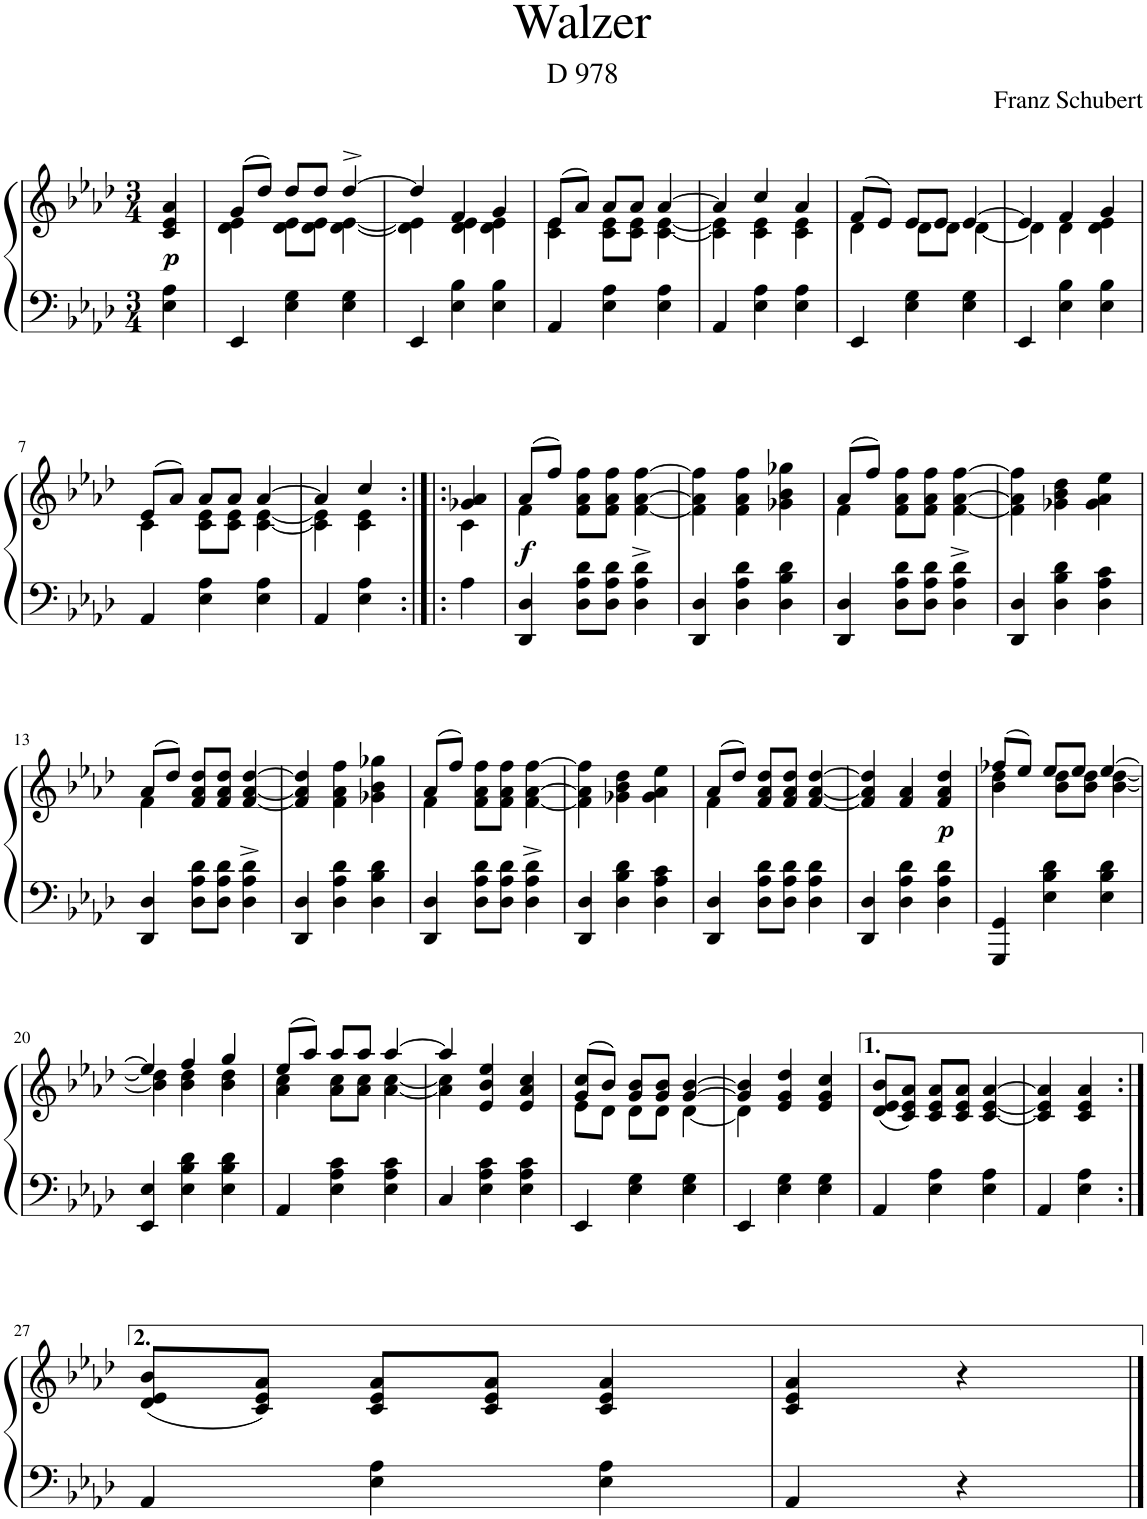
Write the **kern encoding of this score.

**kern	**kern	**dynam
*part1	*part1	*part1
*staff2	*staff1	*staff1/2
*I"Piano	*	*
*I'Pno.	*	*
*clefF4	*clefG2	*
*k[b-e-a-d-]	*k[b-e-a-d-]	*
*M3/4	*M3/4	*
=	=	=
!	!	!LO:DY:b
4E-\ 4A-\	4c/ 4e-/ 4a-/	p
=1	=1	=1
*	*^	*
4EE-/	(8g/L	4d-\ 4e-\	.
.	8dd-/J)	.	.
4E-\ 4G\	8dd-/L	8d-\ 8e-\L	.
.	8dd-/J	8d-\ 8e-\J	.
4E-\ 4G\	[4dd-^/	[4d-\ [4e-\	.
=2	=2	=2	=2
4EE-/	4dd-/]	4d-\] 4e-\]	.
4E-\ 4B-\	4f/	4d-\ 4e-\	.
4E-\ 4B-\	4g/	4d-\ 4e-\	.
=3	=3	=3	=3
4AA-/	(8e-/L	4c\ 4e-\	.
.	8a-/J)	.	.
4E-\ 4A-\	8a-/L	8c\ 8e-\L	.
.	8a-/J	8c\ 8e-\J	.
4E-\ 4A-\	[4a-/	[4c\ [4e-\	.
=4	=4	=4	=4
4AA-/	4a-/]	4c\] 4e-\]	.
4E-\ 4A-\	4cc/	4c\ 4e-\	.
4E-\ 4A-\	4a-/	4c\ 4e-\	.
=5	=5	=5	=5
4EE-/	(8f/L	4d-\	.
.	8e-/J)	.	.
4E-\ 4G\	8e-/L	8d-\L	.
.	8e-/J	8d-\J	.
4E-\ 4G\	[4e-/	[4d-\	.
=6	=6	=6	=6
4EE-/	4e-/]	4d-\]	.
4E-\ 4B-\	4f/	4d-\	.
4E-\ 4B-\	4g/	4d-\ 4e-\	.
!!LO:LB:g=z	!!
=7	=7	=7	=7
4AA-/	(8e-/L	4c\	.
.	8a-/J)	.	.
4E-\ 4A-\	8a-/L	8c\ 8e-\L	.
.	8a-/J	8c\ 8e-\J	.
4E-\ 4A-\	[4a-/	[4c\ [4e-\	.
=8	=8	=8	=8
4AA-/	4a-/]	4c\] 4e-\]	.
4E-\ 4A-\	4cc/	4c\ 4e-\	.
=8X1:|!|:	=8X1:|!|:	=8X1:|!|:	=8X1:|!|:
4A-\	4g-X/ 4a-/	4c\	.
=9	=9	=9	=9
!	!	!	!LO:DY:b
4DD-/ 4D-/	(8a-/L	4f\	f
.	8ff/J)	.	.
8D-\ 8A-\ 8d-\L	8f\ 8a-\ 8ff\L	2ryy	.
8D-\ 8A-\ 8d-\J	8f\ 8a-\ 8ff\J	.	.
4D-\^ 4A-\^ 4d-\^	[4f\ [4a-\ [4ff\	.	.
*	*v	*v	*
=10	=10	=10
4DD-/ 4D-/	4f\] 4a-\] 4ff\]	.
4D-\ 4A-\ 4d-\	4f\ 4a-\ 4ff\	.
4D-\ 4B-\ 4d-\	4g-X\ 4b-\ 4gg-X\	.
=11	=11	=11
*	*^	*
4DD-/ 4D-/	(8a-/L	4f\	.
.	8ff/J)	.	.
8D-\ 8A-\ 8d-\L	8f\ 8a-\ 8ff\L	2ryy	.
8D-\ 8A-\ 8d-\J	8f\ 8a-\ 8ff\J	.	.
4D-\^ 4A-\^ 4d-\^	[4f\ [4a-\ [4ff\	.	.
*	*v	*v	*
=12	=12	=12
4DD-/ 4D-/	4f\] 4a-\] 4ff\]	.
4D-\ 4B-\ 4d-\	4g-X\ 4b-\ 4dd-\	.
4D-\ 4A-\ 4c\	4g-\ 4a-\ 4ee-\	.
!!LO:LB:g=z
=13	=13	=13
*	*^	*
4DD-/ 4D-/	(8a-/L	4f\	.
.	8dd-/J)	.	.
8D-\ 8A-\ 8d-\L	8f/ 8a-/ 8dd-/L	2ryy	.
8D-\ 8A-\ 8d-\J	8f/ 8a-/ 8dd-/J	.	.
4D-\^ 4A-\^ 4d-\^	[4f/ [4a-/ [4dd-/	.	.
*	*v	*v	*
=14	=14	=14
4DD-/ 4D-/	4f/] 4a-/] 4dd-/]	.
4D-\ 4A-\ 4d-\	4f\ 4a-\ 4ff\	.
4D-\ 4B-\ 4d-\	4g-X\ 4b-\ 4gg-X\	.
=15	=15	=15
*	*^	*
4DD-/ 4D-/	(8a-/L	4f\	.
.	8ff/J)	.	.
8D-\ 8A-\ 8d-\L	8f\ 8a-\ 8ff\L	2ryy	.
8D-\ 8A-\ 8d-\J	8f\ 8a-\ 8ff\J	.	.
4D-\^ 4A-\^ 4d-\^	[4f\ [4a-\ [4ff\	.	.
*	*v	*v	*
=16	=16	=16
4DD-/ 4D-/	4f\] 4a-\] 4ff\]	.
4D-\ 4B-\ 4d-\	4g-X\ 4b-\ 4dd-\	.
4D-\ 4A-\ 4c\	4g-\ 4a-\ 4ee-\	.
=17	=17	=17
*	*^	*
4DD-/ 4D-/	(8a-/L	4f\	.
.	8dd-/J)	.	.
8D-\ 8A-\ 8d-\L	8f/ 8a-/ 8dd-/L	2ryy	.
8D-\ 8A-\ 8d-\J	8f/ 8a-/ 8dd-/J	.	.
4D-\ 4A-\ 4d-\	[4f/ [4a-/ [4dd-/	.	.
*	*v	*v	*
=18	=18	=18
4DD-/ 4D-/	4f/] 4a-/] 4dd-/]	.
4D-\ 4A-\ 4d-\	4f/ 4a-/	.
!	!	!LO:DY:b
4D-\ 4A-\ 4d-\	4f/ 4a-/ 4dd-/	p
=19	=19	=19
*	*^	*
4GGG/ 4GG/	(8ff-X/L	4b-\ 4dd-\	.
.	8ee-/J)	.	.
4E-\ 4B-\ 4d-\	8ee-/L	8b-\ 8dd-\L	.
.	8ee-/J	8b-\ 8dd-\J	.
4E-\ 4B-\ 4d-\	[4ee-/	[4b-\ [4dd-\	.
!!LO:LB:g=z	!!
=20	=20	=20	=20
4EE-/ 4E-/	4ee-/]	4b-\] 4dd-\]	.
4E-\ 4B-\ 4d-\	4ff/	4b-\ 4dd-\	.
4E-\ 4B-\ 4d-\	4gg/	4b-\ 4dd-\	.
=21	=21	=21	=21
4AA-/	(8ee-/L	4a-\ 4cc\	.
.	8aa-/J)	.	.
4E-\ 4A-\ 4c\	8aa-/L	8a-\ 8cc\L	.
.	8aa-/J	8a-\ 8cc\J	.
4E-\ 4A-\ 4c\	[4aa-/	[4a-\ [4cc\	.
=22	=22	=22	=22
4C/	4aa-/]	4a-\] 4cc\]	.
4E-\ 4A-\ 4c\	4e-/ 4b-/ 4ee-/	2ryy	.
4E-\ 4A-\ 4c\	4e-/ 4a-/ 4cc/	.	.
=23	=23	=23	=23
4EE-/	(8g/ 8cc/L	8e-\L	.
.	8b-/J)	8d-\J	.
4E-\ 4G\	8g/ 8b-/L	8d-\L	.
.	8g/ 8b-/J	8d-\J	.
4E-\ 4G\	[4g/ [4b-/	[4d-\	.
=24	=24	=24	=24
4EE-/	4g/] 4b-/]	4d-\]	.
4E-\ 4G\	4e-/ 4g/ 4dd-/	2ryy	.
4E-\ 4G\	4e-/ 4g/ 4cc/	.	.
*	*v	*v	*
=25	=25	=25
4AA-/	(8d-/ 8e-/ 8b-/L	.
.	8c/ 8e-/ 8a-/J)	.
4E-\ 4A-\	8c/ 8e-/ 8a-/L	.
.	8c/ 8e-/ 8a-/J	.
4E-\ 4A-\	[4c/ [4e-/ [4a-/	.
=26	=26	=26
4AA-/	4c/] 4e-/] 4a-/]	.
4E-\ 4A-\	4c/ 4e-/ 4a-/	.
!!LO:LB:g=z
=27:|!	=27:|!	=27:|!
4AA-/	(8d-/ 8e-/ 8b-/L	.
.	8c/ 8e-/ 8a-/J)	.
4E-\ 4A-\	8c/ 8e-/ 8a-/L	.
.	8c/ 8e-/ 8a-/J	.
4E-\ 4A-\	4c/ 4e-/ 4a-/	.
=28	=28	=28
4AA-/	4c/ 4e-/ 4a-/	.
4r	4r	.
==	==	==
*-	*-	*-
